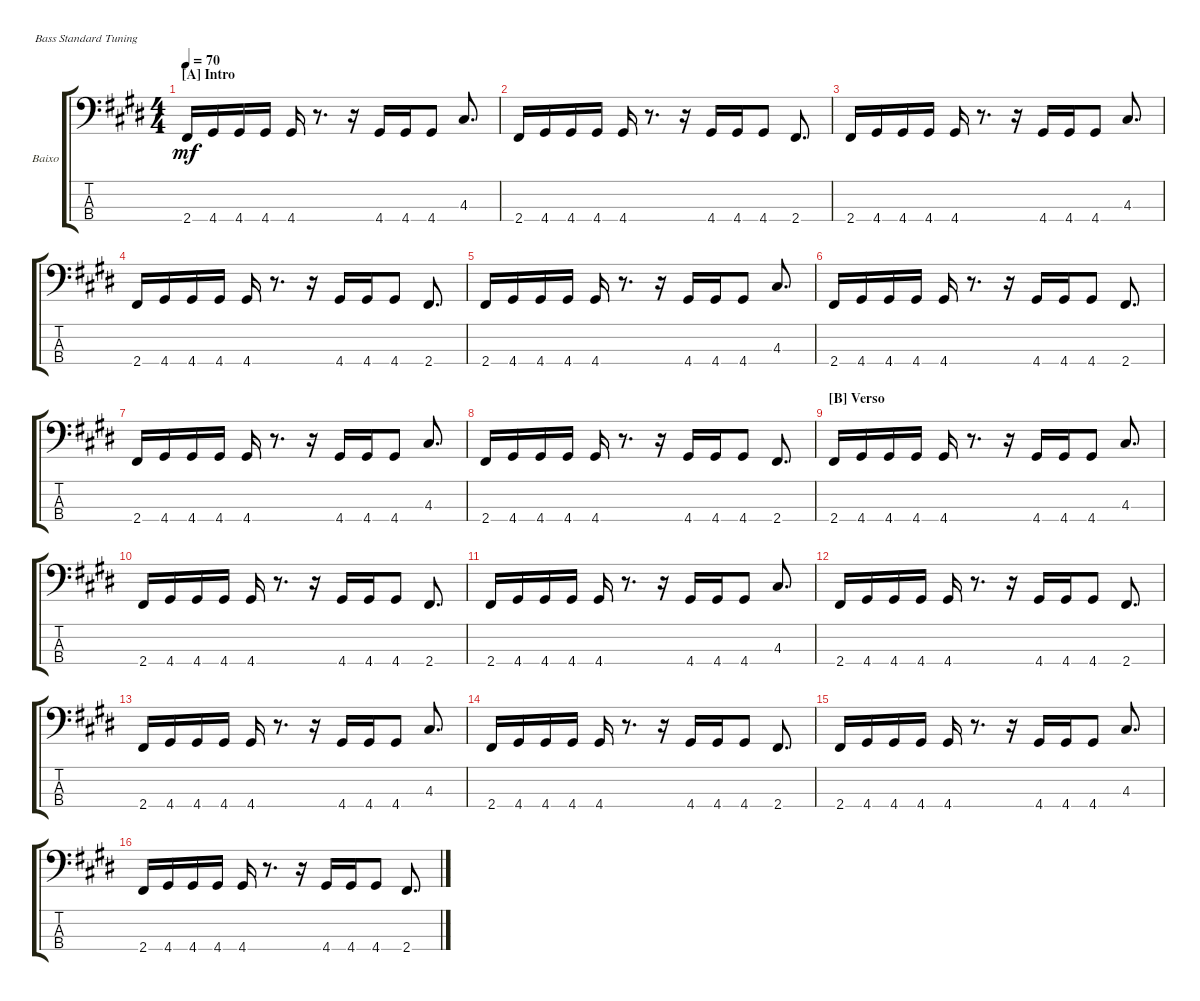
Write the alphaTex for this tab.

\defaultSystemsLayout 4
\bracketExtendMode groupsimilarinstruments
\firstSystemTrackNameOrientation horizontal
\otherSystemsTrackNameOrientation horizontal
\track ("Baixo" "Baixo") {instrument electricbassfinger}
\staff {score tabs}
\tuning (G2 D2 A1 E1)
\ts (4 4)
\section ("A" "Intro")
\tempo 70
\clef f4
\ks e
2.4.16{dy mf} 4.4.16 4.4.16 4.4.16 4.4.16 r.8{d} r.16 4.4.16 4.4.16 4.4.8 4.3.8{d} |
2.4.16 4.4.16 4.4.16 4.4.16 4.4.16 r.8{d} r.16 4.4.16 4.4.16 4.4.8 2.4.8{d} |
2.4.16 4.4.16 4.4.16 4.4.16 4.4.16 r.8{d} r.16 4.4.16 4.4.16 4.4.8 4.3.8{d} |
2.4.16 4.4.16 4.4.16 4.4.16 4.4.16 r.8{d} r.16 4.4.16 4.4.16 4.4.8 2.4.8{d} |
2.4.16 4.4.16 4.4.16 4.4.16 4.4.16 r.8{d} r.16 4.4.16 4.4.16 4.4.8 4.3.8{d} |
2.4.16 4.4.16 4.4.16 4.4.16 4.4.16 r.8{d} r.16 4.4.16 4.4.16 4.4.8 2.4.8{d} |
2.4.16 4.4.16 4.4.16 4.4.16 4.4.16 r.8{d} r.16 4.4.16 4.4.16 4.4.8 4.3.8{d} |
2.4.16 4.4.16 4.4.16 4.4.16 4.4.16 r.8{d} r.16 4.4.16 4.4.16 4.4.8 2.4.8{d} |
\section ("B" "Verso")
2.4.16 4.4.16 4.4.16 4.4.16 4.4.16 r.8{d} r.16 4.4.16 4.4.16 4.4.8 4.3.8{d} |
2.4.16 4.4.16 4.4.16 4.4.16 4.4.16 r.8{d} r.16 4.4.16 4.4.16 4.4.8 2.4.8{d} |
2.4.16 4.4.16 4.4.16 4.4.16 4.4.16 r.8{d} r.16 4.4.16 4.4.16 4.4.8 4.3.8{d} |
2.4.16 4.4.16 4.4.16 4.4.16 4.4.16 r.8{d} r.16 4.4.16 4.4.16 4.4.8 2.4.8{d} |
2.4.16 4.4.16 4.4.16 4.4.16 4.4.16 r.8{d} r.16 4.4.16 4.4.16 4.4.8 4.3.8{d} |
2.4.16 4.4.16 4.4.16 4.4.16 4.4.16 r.8{d} r.16 4.4.16 4.4.16 4.4.8 2.4.8{d} |
2.4.16 4.4.16 4.4.16 4.4.16 4.4.16 r.8{d} r.16 4.4.16 4.4.16 4.4.8 4.3.8{d} |
2.4.16 4.4.16 4.4.16 4.4.16 4.4.16 r.8{d} r.16 4.4.16 4.4.16 4.4.8 2.4.8{d}
